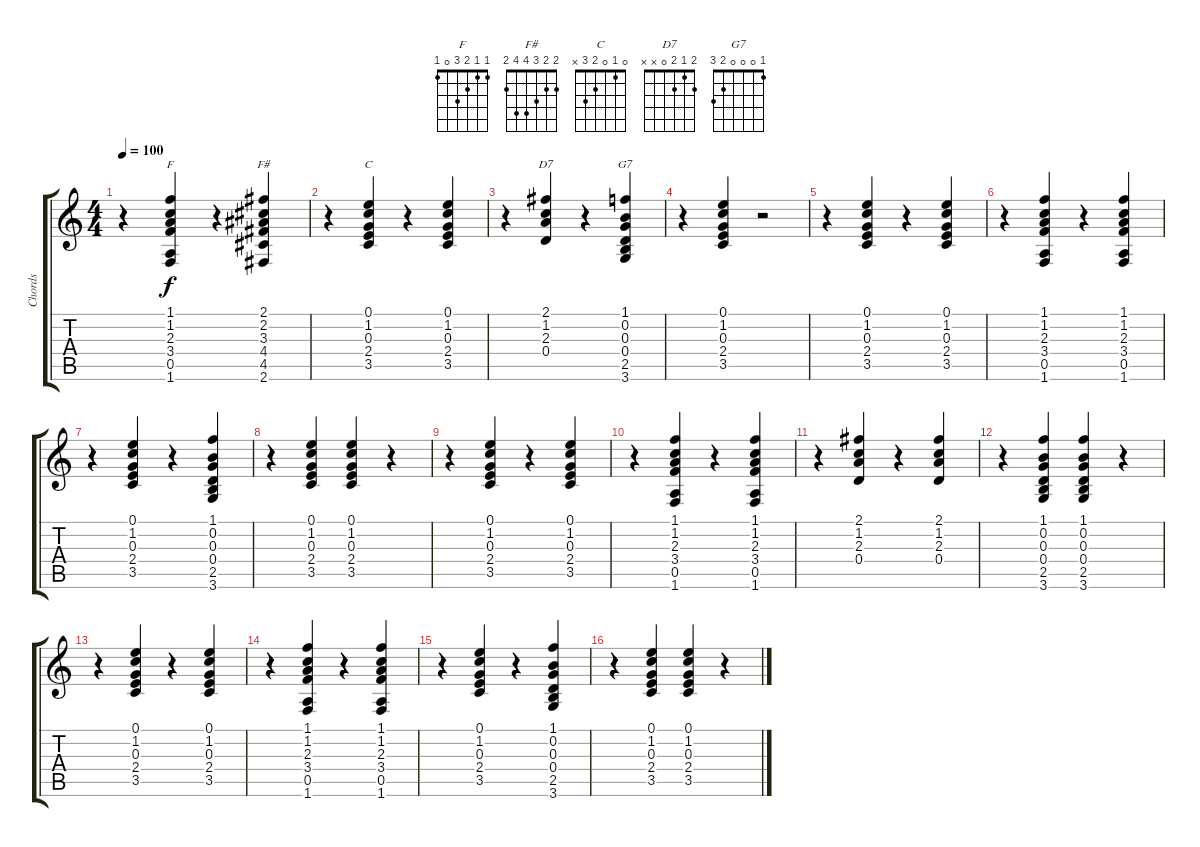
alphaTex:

\track ("Chords" "Chords") {instrument acousticguitarsteel}
\staff {score tabs}
\tuning (E4 B3 G3 D3 A2 E2) {hide}
\chord ("F" 1 1 2 3 0 1)
\chord ("F#" 2 2 3 4 4 2)
\chord ("C" 0 1 0 2 3 x)
\chord ("D7" 2 1 2 0 x x)
\chord ("G7" 1 0 0 0 2 3)
\ts (4 4)
\tempo 100
\clef g2
\ks c
r.4{dy f} (1.1 1.2 2.3 3.4 0.5 1.6).4{ch "F"} r.4 (2.1 2.2 3.3 4.4 4.5 2.6).4{ch "F#"} |
r.4 (0.1 1.2 0.3 2.4 3.5).4{ch "C"} r.4 (0.1 1.2 0.3 2.4 3.5).4 |
r.4 (2.1 1.2 2.3 0.4).4{ch "D7"} r.4 (1.1 0.2 0.3 0.4 2.5 3.6).4{ch "G7"} |
r.4 (0.1 1.2 0.3 2.4 3.5).4 r.2 |
r.4{volume 12} (0.1 1.2 0.3 2.4 3.5).4 r.4 (0.1 1.2 0.3 2.4 3.5).4 |
r.4 (1.1 1.2 2.3 3.4 0.5 1.6).4 r.4 (1.1 1.2 2.3 3.4 0.5 1.6).4 |
r.4 (0.1 1.2 0.3 2.4 3.5).4 r.4 (1.1 0.2 0.3 0.4 2.5 3.6).4 |
r.4 (0.1 1.2 0.3 2.4 3.5).4 (0.1 1.2 0.3 2.4 3.5).4 r.4 |
r.4 (0.1 1.2 0.3 2.4 3.5).4 r.4 (0.1 1.2 0.3 2.4 3.5).4 |
r.4 (1.1 1.2 2.3 3.4 0.5 1.6).4 r.4 (1.1 1.2 2.3 3.4 0.5 1.6).4 |
r.4 (2.1 1.2 2.3 0.4).4 r.4 (2.1 1.2 2.3 0.4).4 |
r.4 (1.1 0.2 0.3 0.4 2.5 3.6).4 (1.1 0.2 0.3 0.4 2.5 3.6).4 r.4 |
r.4 (0.1 1.2 0.3 2.4 3.5).4 r.4 (0.1 1.2 0.3 2.4 3.5).4 |
r.4 (1.1 1.2 2.3 3.4 0.5 1.6).4 r.4 (1.1 1.2 2.3 3.4 0.5 1.6).4 |
r.4 (0.1 1.2 0.3 2.4 3.5).4 r.4 (1.1 0.2 0.3 0.4 2.5 3.6).4 |
r.4 (0.1 1.2 0.3 2.4 3.5).4 (0.1 1.2 0.3 2.4 3.5).4 r.4
